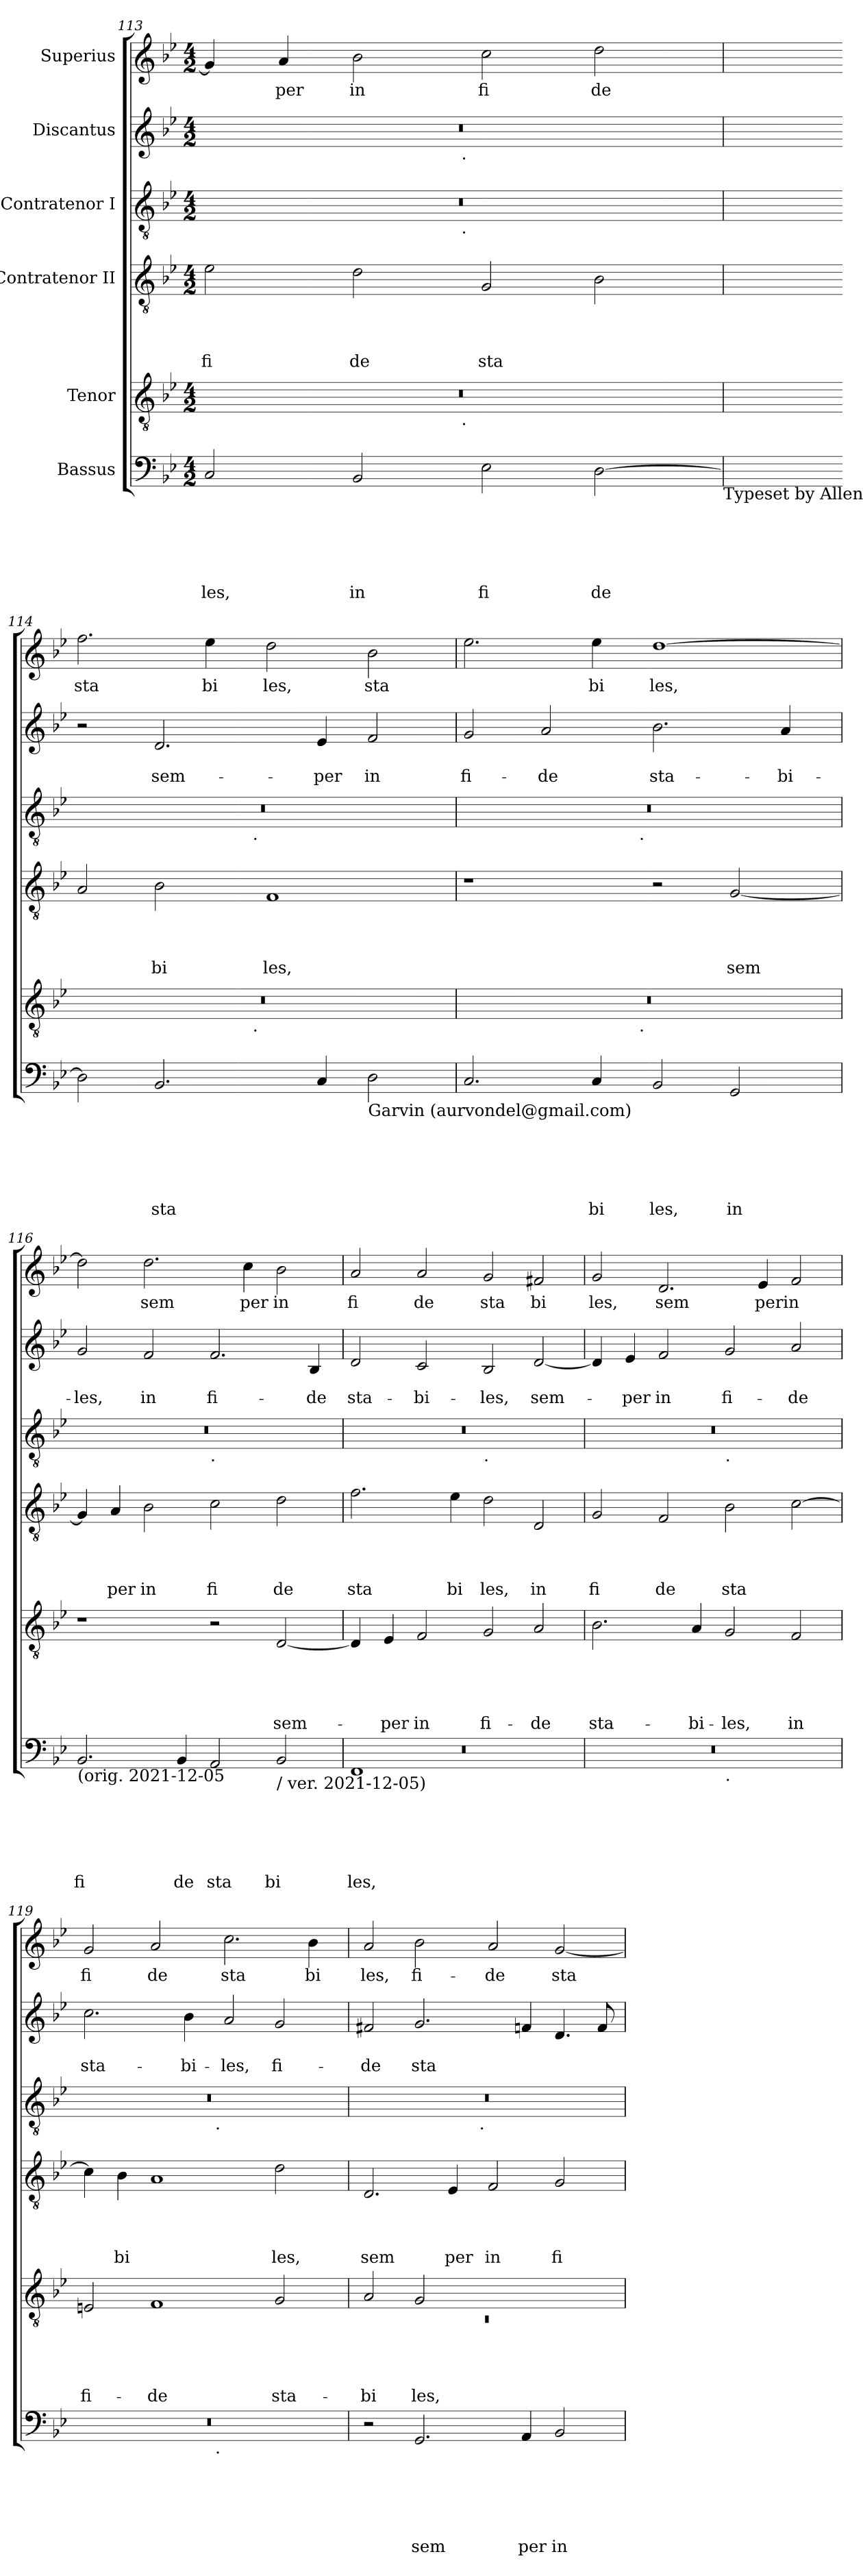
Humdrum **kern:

**kern	**text	**text	**text	**text	**text	**text	**kern	**text	**text	**text	**text	**text	**kern	**text	**text	**text	**text	**kern	**kern	**text	**text	**kern	**text
*part6	*part6	*part6	*part6	*part6	*part6	*part6	*part5	*part5	*part5	*part5	*part5	*part5	*part4	*part4	*part4	*part4	*part4	*part3	*part2	*part2	*part2	*part1	*part1
*staff6	*staff6	*staff6	*staff6	*staff6	*staff6	*staff6	*staff5	*staff5	*staff5	*staff5	*staff5	*staff5	*staff4	*staff4	*staff4	*staff4	*staff4	*staff3	*staff2	*staff2	*staff2	*staff1	*staff1
*I"Bassus	*	*	*	*	*	*	*I"Tenor	*	*	*	*	*	*I"Contratenor II	*	*	*	*	*I"Contratenor I	*I"Discantus	*	*	*I"Superius	*
!!LO:LB:g=z
*clefF4	*	*	*	*	*	*	*clefGv2	*	*	*	*	*	*clefGv2	*	*	*	*	*clefGv2	*clefG2	*	*	*clefG2	*
*k[b-e-]	*	*	*	*	*	*	*k[b-e-]	*	*	*	*	*	*k[b-e-]	*	*	*	*	*k[b-e-]	*k[b-e-]	*	*	*k[b-e-]	*
*B-:	*	*	*	*	*	*	*B-:	*	*	*	*	*	*B-:	*	*	*	*	*B-:	*B-:	*	*	*B-:	*
*M4/2	*	*	*	*	*	*	*M4/2	*	*	*	*	*	*M4/2	*	*	*	*	*M4/2	*M4/2	*	*	*M4/2	*
=113	=113	=113	=113	=113	=113	=113	=113	=113	=113	=113	=113	=113	=113	=113	=113	=113	=113	=113	=113	=113	=113	=113	=113
!	!	!	!	!	!	!LO:LY:b	!	!	!	!	!	!	!	!	!	!	!LO:LY:b	!	!	!	!	!	!
*	*	*	*	*	*	*	*^	*	*	*	*	*	*	*	*	*	*	*^	*^	*	*	*	*
2C/	.	.	.	.	.	-les,	0r	2ryy	.	.	.	.	.	2e-\	.	.	.	fi	0r	2ryy	0r	2ryy	.	.	4g/]	.
!	!	!	!	!	!	!	!	!	!	!	!	!	!	!	!	!	!	!	!	!	!	!	!	!	!	!LO:LY:b
.	.	.	.	.	.	.	.	.	.	.	.	.	.	.	.	.	.	.	.	.	.	.	.	.	4a/	per
!	!	!	!	!	!	!LO:LY:b	!	!	!	!	!	!	!	!	!	!	!	!LO:LY:b	!	!	!	!	!	!	!	!LO:LY:b
2BB-/	.	.	.	.	.	in	.	4...ryy	.	.	.	.	.	2d\	.	.	.	de	.	4...ryy	.	4...ryy	.	.	2b-\	in
!	!	!	!	!	!	!	!	!	!	!	!	!	!	!	!	!	!	!	!	!	!	!LO:TX:b:t=.	!	!	!	!
!	!	!	!	!	!	!	!	!	!	!	!	!	!	!	!	!	!	!	!	!LO:TX:b:t=.	!	!	!	!	!	!
!	!	!	!	!	!	!	!	!LO:TX:b:t=.	!	!	!	!	!	!	!	!	!	!	!	!	!	!	!	!	!	!
.	.	.	.	.	.	.	.	1ryy	.	.	.	.	.	.	.	.	.	.	.	1ryy	.	1ryy	.	.	.	.
!	!	!	!	!	!	!LO:LY:b	!	!	!	!	!	!	!	!	!	!	!	!LO:LY:b	!	!	!	!	!	!	!	!LO:LY:b
2E-\	.	.	.	.	.	fi	.	.	.	.	.	.	.	2G/	.	.	.	sta	.	.	.	.	.	.	2cc\	fi
!	!	!	!	!	!	!LO:LY:b	!	!	!	!	!	!	!	!	!	!	!	!	!	!	!	!	!	!	!	!LO:LY:b
[>2D\	.	.	.	.	.	de	.	.	.	.	.	.	.	2B-\	.	.	.	.	.	.	.	.	.	.	2dd\	de
.	.	.	.	.	.	.	.	32ryy	.	.	.	.	.	.	.	.	.	.	.	32ryy	.	32ryy	.	.	.	.
!LO:TX:b:t=Typeset by Allen	!	!	!	!	!	!	!	!	!	!	!	!	!	!	!	!	!	!	!	!	!	!	!	!	!	!
=114	=114	=114	=114	=114	=114	=114	=114	=114	=114	=114	=114	=114	=114	=114	=114	=114	=114	=114	=114	=114	=114	=114	=114	=114	=114	=114
!	!	!	!	!	!	!	!	!	!	!	!	!	!	!	!	!	!	!	!	!	!	!	!	!	!	!LO:LY:b
*	*	*	*	*	*	*	*	*	*	*	*	*	*	*	*	*	*	*	*	*	*v	*v	*	*	*	*
2D\]	.	.	.	.	.	.	0r	2ryy	.	.	.	.	.	2A/	.	.	.	.	0r	2ryy	2r	.	.	2.ff\	sta
!	!	!	!	!	!	!LO:LY:b	!	!	!	!	!	!	!	!	!	!	!	!LO:LY:b	!	!	!	!	!LO:LY:b	!	!
2.BB-/	.	.	.	.	.	sta	.	4...ryy	.	.	.	.	.	2B-\	.	.	.	bi	.	4...ryy	2.d/	.	sem-	.	.
!	!	!	!	!	!	!	!	!	!	!	!	!	!	!	!	!	!	!	!	!	!	!	!	!	!LO:LY:b
.	.	.	.	.	.	.	.	.	.	.	.	.	.	.	.	.	.	.	.	.	.	.	.	4ee-\	bi
!	!	!	!	!	!	!	!	!	!	!	!	!	!	!	!	!	!	!	!	!LO:TX:b:t=.	!	!	!	!	!
!	!	!	!	!	!	!	!	!LO:TX:b:t=.	!	!	!	!	!	!	!	!	!	!	!	!	!	!	!	!	!
.	.	.	.	.	.	.	.	1ryy	.	.	.	.	.	.	.	.	.	.	.	1ryy	.	.	.	.	.
!	!	!	!	!	!	!	!	!	!	!	!	!	!	!	!	!	!	!LO:LY:b	!	!	!	!	!	!	!LO:LY:b
.	.	.	.	.	.	.	.	.	.	.	.	.	.	1F	.	.	.	les,	.	.	.	.	.	2dd\	les,
!	!	!	!	!	!	!	!	!	!	!	!	!	!	!	!	!	!	!	!	!	!	!	!LO:LY:b	!	!
4C/	.	.	.	.	.	.	.	.	.	.	.	.	.	.	.	.	.	.	.	.	4e-/	.	-per	.	.
!LO:TX:b:t=Garvin (aurvondel@gmail.com)	!	!	!	!	!	!	!	!	!	!	!	!	!	!	!	!	!	!	!	!	!	!	!	!	!
!	!	!	!	!	!	!	!	!	!	!	!	!	!	!	!	!	!	!	!	!	!	!	!LO:LY:b	!	!LO:LY:b
2D\	.	.	.	.	.	.	.	.	.	.	.	.	.	.	.	.	.	.	.	.	2f/	.	in	2b-\	sta
.	.	.	.	.	.	.	.	32ryy	.	.	.	.	.	.	.	.	.	.	.	32ryy	.	.	.	.	.
=115	=115	=115	=115	=115	=115	=115	=115	=115	=115	=115	=115	=115	=115	=115	=115	=115	=115	=115	=115	=115	=115	=115	=115	=115	=115
!	!	!	!	!	!	!	!	!	!	!	!	!	!	!	!	!	!	!	!	!	!	!	!LO:LY:b	!	!
2.C/	.	.	.	.	.	.	0r	2ryy	.	.	.	.	.	1r	.	.	.	.	0r	2ryy	2g/	.	fi-	2.ee-\	.
!	!	!	!	!	!	!	!	!	!	!	!	!	!	!	!	!	!	!	!	!	!	!	!LO:LY:b	!	!
.	.	.	.	.	.	.	.	4...ryy	.	.	.	.	.	.	.	.	.	.	.	4...ryy	2a/	.	-de	.	.
!	!	!	!	!	!	!LO:LY:b	!	!	!	!	!	!	!	!	!	!	!	!	!	!	!	!	!	!	!LO:LY:b
4C/	.	.	.	.	.	bi	.	.	.	.	.	.	.	.	.	.	.	.	.	.	.	.	.	4ee-\	bi
!	!	!	!	!	!	!	!	!	!	!	!	!	!	!	!	!	!	!	!	!LO:TX:b:t=.	!	!	!	!	!
!	!	!	!	!	!	!	!	!LO:TX:b:t=.	!	!	!	!	!	!	!	!	!	!	!	!	!	!	!	!	!
.	.	.	.	.	.	.	.	1ryy	.	.	.	.	.	.	.	.	.	.	.	1ryy	.	.	.	.	.
!	!	!	!	!	!	!LO:LY:b	!	!	!	!	!	!	!	!	!	!	!	!	!	!	!	!	!LO:LY:b	!	!LO:LY:b
2BB-/	.	.	.	.	.	les,	.	.	.	.	.	.	.	2r	.	.	.	.	.	.	2.b-\	.	sta-	[>1dd	les,
!	!	!	!	!	!	!LO:LY:b	!	!	!	!	!	!	!	!	!	!	!	!LO:LY:b	!	!	!	!	!	!	!
2GG/	.	.	.	.	.	in	.	.	.	.	.	.	.	[<2G/	.	.	.	sem	.	.	.	.	.	.	.
!	!	!	!	!	!	!	!	!	!	!	!	!	!	!	!	!	!	!	!	!	!	!	!LO:LY:b	!	!
.	.	.	.	.	.	.	.	.	.	.	.	.	.	.	.	.	.	.	.	.	4a/	.	-bi-	.	.
.	.	.	.	.	.	.	.	32ryy	.	.	.	.	.	.	.	.	.	.	.	32ryy	.	.	.	.	.
=116	=116	=116	=116	=116	=116	=116	=116	=116	=116	=116	=116	=116	=116	=116	=116	=116	=116	=116	=116	=116	=116	=116	=116	=116	=116
!LO:TX:b:t=(orig. 2021-12-05	!	!	!	!	!	!	!	!	!	!	!	!	!	!	!	!	!	!	!	!	!	!	!	!	!
!	!	!	!	!	!	!LO:LY:b	!	!	!	!	!	!	!	!	!	!	!	!	!	!	!	!	!LO:LY:b	!	!
*	*	*	*	*	*	*	*v	*v	*	*	*	*	*	*	*	*	*	*	*	*	*	*	*	*	*
2.BB-/	.	.	.	.	.	fi	1r	.	.	.	.	.	4G/]	.	.	.	.	0r	1ryy	2g/	.	-les,	2dd\]	.
!	!	!	!	!	!	!	!	!	!	!	!	!	!	!	!	!	!LO:LY:b	!	!	!	!	!	!	!
.	.	.	.	.	.	.	.	.	.	.	.	.	4A/	.	.	.	per	.	.	.	.	.	.	.
!	!	!	!	!	!	!	!	!	!	!	!	!	!	!	!	!	!LO:LY:b	!	!	!	!	!LO:LY:b	!	!LO:LY:b
.	.	.	.	.	.	.	.	.	.	.	.	.	2B-\	.	.	.	in	.	.	2f/	.	in	2.dd\	sem
!	!	!	!	!	!	!LO:LY:b	!	!	!	!	!	!	!	!	!	!	!	!	!	!	!	!	!	!
4BB-/	.	.	.	.	.	de	.	.	.	.	.	.	.	.	.	.	.	.	.	.	.	.	.	.
!	!	!	!	!	!	!	!	!	!	!	!	!	!	!	!	!	!	!	!LO:TX:b:t=.	!	!	!	!	!
!	!	!	!	!	!	!LO:LY:b	!	!	!	!	!	!	!	!	!	!	!LO:LY:b	!	!	!	!	!LO:LY:b	!	!
2AA/	.	.	.	.	.	sta	2r	.	.	.	.	.	2c\	.	.	.	fi	.	1ryy	2.f/	.	fi-	.	.
!	!	!	!	!	!	!	!	!	!	!	!	!	!	!	!	!	!	!	!	!	!	!	!	!LO:LY:b
.	.	.	.	.	.	.	.	.	.	.	.	.	.	.	.	.	.	.	.	.	.	.	4cc\	per
!LO:TX:b:t=/ ver. 2021-12-05)	!	!	!	!	!	!	!	!	!	!	!	!	!	!	!	!	!	!	!	!	!	!	!	!
!	!	!	!	!	!	!LO:LY:b	!	!	!	!	!	!LO:LY:b	!	!	!	!	!LO:LY:b	!	!	!	!	!	!	!LO:LY:b
2BB-/	.	.	.	.	.	bi	[<2D/	.	.	.	.	sem-	2d\	.	.	.	de	.	.	.	.	.	2b-\	in
!	!	!	!	!	!	!	!	!	!	!	!	!	!	!	!	!	!	!	!	!	!	!LO:LY:b	!	!
.	.	.	.	.	.	.	.	.	.	.	.	.	.	.	.	.	.	.	.	4B-/	.	-de	.	.
=117	=117	=117	=117	=117	=117	=117	=117	=117	=117	=117	=117	=117	=117	=117	=117	=117	=117	=117	=117	=117	=117	=117	=117	=117
*^	*	*	*	*	*	*	*	*	*	*	*	*	*	*	*	*	*	*	*	*	*	*	*	*
*	*^	*	*	*	*	*	*	*	*	*	*	*	*	*	*	*	*	*	*	*	*	*	*	*	*
!	!	!LO:N:vis=1	!	!	!	!	!	!LO:LY:b	!	!	!	!	!	!	!	!	!	!	!LO:LY:b	!	!	!	!	!LO:LY:b	!	!LO:LY:b
0ryy	1FF	0r	.	.	.	.	.	les,	4D/]	.	.	.	.	.	2.f\	.	.	.	sta	0r	1ryy	2d/	.	sta-	2a/	fi
!	!	!	!	!	!	!	!	!	!	!	!	!	!	!LO:LY:b	!	!	!	!	!	!	!	!	!	!	!	!
.	.	.	.	.	.	.	.	.	4E-/	.	.	.	.	-per	.	.	.	.	.	.	.	.	.	.	.	.
!	!	!	!	!	!	!	!	!	!	!	!	!	!	!LO:LY:b	!	!	!	!	!	!	!	!	!	!LO:LY:b	!	!LO:LY:b
.	.	.	.	.	.	.	.	.	2F/	.	.	.	.	in	.	.	.	.	.	.	.	2c/	.	-bi-	2a/	de
!	!	!	!	!	!	!	!	!	!	!	!	!	!	!	!	!	!	!	!LO:LY:b	!	!	!	!	!	!	!
.	.	.	.	.	.	.	.	.	.	.	.	.	.	.	4e-\	.	.	.	bi	.	.	.	.	.	.	.
!	!	!	!	!	!	!	!	!	!	!	!	!	!	!	!	!	!	!	!	!	!LO:TX:b:t=.	!	!	!	!	!
!	!	!	!	!	!	!	!	!	!	!	!	!	!	!LO:LY:b	!	!	!	!	!LO:LY:b	!	!	!	!	!LO:LY:b	!	!LO:LY:b
.	1ryy	.	.	.	.	.	.	.	2G/	.	.	.	.	fi-	2d\	.	.	.	les,	.	1ryy	2B-/	.	-les,	2g/	sta
!	!	!	!	!	!	!	!	!	!	!	!	!	!	!LO:LY:b	!	!	!	!	!LO:LY:b	!	!	!	!	!LO:LY:b	!	!LO:LY:b
.	.	.	.	.	.	.	.	.	2A/	.	.	.	.	-de	2D/	.	.	.	in	.	.	[<2d/	.	sem-	2f#X/	bi
*v	*v	*v	*	*	*	*	*	*	*	*	*	*	*	*	*	*	*	*	*	*	*	*	*	*	*	*
=118	=118	=118	=118	=118	=118	=118	=118	=118	=118	=118	=118	=118	=118	=118	=118	=118	=118	=118	=118	=118	=118	=118	=118	=118
!	!	!	!	!	!	!	!	!	!	!	!	!LO:LY:b	!	!	!	!	!LO:LY:b	!	!	!	!	!	!	!LO:LY:b
*^	*	*	*	*	*	*	*	*	*	*	*	*	*	*	*	*	*	*	*	*	*	*	*	*
0r	1ryy	.	.	.	.	.	.	2.B-\	.	.	.	.	sta-	2G/	.	.	.	fi	0r	1ryy	4d/]	.	.	2g/	les,
!	!	!	!	!	!	!	!	!	!	!	!	!	!	!	!	!	!	!	!	!	!	!	!LO:LY:b	!	!
.	.	.	.	.	.	.	.	.	.	.	.	.	.	.	.	.	.	.	.	.	4e-/	.	-per	.	.
!	!	!	!	!	!	!	!	!	!	!	!	!	!	!	!	!	!	!LO:LY:b	!	!	!	!	!LO:LY:b	!	!LO:LY:b
.	.	.	.	.	.	.	.	.	.	.	.	.	.	2F/	.	.	.	de	.	.	2f/	.	in	2.d/	sem
!	!	!	!	!	!	!	!	!	!	!	!	!	!LO:LY:b	!	!	!	!	!	!	!	!	!	!	!	!
.	.	.	.	.	.	.	.	4A/	.	.	.	.	-bi-	.	.	.	.	.	.	.	.	.	.	.	.
!	!	!	!	!	!	!	!	!	!	!	!	!	!	!	!	!	!	!	!	!LO:TX:b:t=.	!	!	!	!	!
!	!LO:TX:b:t=.	!	!	!	!	!	!	!	!	!	!	!	!	!	!	!	!	!	!	!	!	!	!	!	!
!	!	!	!	!	!	!	!	!	!	!	!	!	!LO:LY:b	!	!	!	!	!LO:LY:b	!	!	!	!	!LO:LY:b	!	!
.	1ryy	.	.	.	.	.	.	2G/	.	.	.	.	-les,	2B-\	.	.	.	sta	.	1ryy	2g/	.	fi-	.	.
!	!	!	!	!	!	!	!	!	!	!	!	!	!	!	!	!	!	!	!	!	!	!	!	!	!LO:LY:b
.	.	.	.	.	.	.	.	.	.	.	.	.	.	.	.	.	.	.	.	.	.	.	.	4e-/	perin
!	!	!	!	!	!	!	!	!	!	!	!	!	!LO:LY:b	!	!	!	!	!	!	!	!	!	!LO:LY:b	!	!
.	.	.	.	.	.	.	.	2F/	.	.	.	.	in	[>2c\	.	.	.	.	.	.	2a/	.	-de	2f/	.
=119	=119	=119	=119	=119	=119	=119	=119	=119	=119	=119	=119	=119	=119	=119	=119	=119	=119	=119	=119	=119	=119	=119	=119	=119	=119
!	!	!	!	!	!	!	!	!	!	!	!	!	!LO:LY:b	!	!	!	!	!	!	!	!	!	!LO:LY:b	!	!LO:LY:b
0r	2ryy	.	.	.	.	.	.	2En/	.	.	.	.	fi-	4c\]	.	.	.	.	0r	2ryy	2.cc\	.	sta-	2g/	fi
!	!	!	!	!	!	!	!	!	!	!	!	!	!	!	!	!	!	!LO:LY:b	!	!	!	!	!	!	!
.	.	.	.	.	.	.	.	.	.	.	.	.	.	4B-\	.	.	.	bi	.	.	.	.	.	.	.
!	!	!	!	!	!	!	!	!	!	!	!	!	!LO:LY:b	!	!	!	!	!	!	!	!	!	!	!	!LO:LY:b
.	4...ryy	.	.	.	.	.	.	1F	.	.	.	.	-de	1A	.	.	.	.	.	4...ryy	.	.	.	2a/	de
!	!	!	!	!	!	!	!	!	!	!	!	!	!	!	!	!	!	!	!	!	!	!	!LO:LY:b	!	!
.	.	.	.	.	.	.	.	.	.	.	.	.	.	.	.	.	.	.	.	.	4b-\	.	-bi-	.	.
!	!	!	!	!	!	!	!	!	!	!	!	!	!	!	!	!	!	!	!	!LO:TX:b:t=.	!	!	!	!	!
!	!LO:TX:b:t=.	!	!	!	!	!	!	!	!	!	!	!	!	!	!	!	!	!	!	!	!	!	!	!	!
.	1ryy	.	.	.	.	.	.	.	.	.	.	.	.	.	.	.	.	.	.	1ryy	.	.	.	.	.
!	!	!	!	!	!	!	!	!	!	!	!	!	!	!	!	!	!	!	!	!	!	!	!LO:LY:b	!	!LO:LY:b
.	.	.	.	.	.	.	.	.	.	.	.	.	.	.	.	.	.	.	.	.	2a/	.	-les,	2.cc\	sta
!	!	!	!	!	!	!	!	!	!	!	!	!	!LO:LY:b	!	!	!	!	!LO:LY:b	!	!	!	!	!LO:LY:b	!	!
.	.	.	.	.	.	.	.	2G/	.	.	.	.	sta-	2d\	.	.	.	les,	.	.	2g/	.	fi-	.	.
!	!	!	!	!	!	!	!	!	!	!	!	!	!	!	!	!	!	!	!	!	!	!	!	!	!LO:LY:b
.	.	.	.	.	.	.	.	.	.	.	.	.	.	.	.	.	.	.	.	.	.	.	.	4b-\	bi
.	32ryy	.	.	.	.	.	.	.	.	.	.	.	.	.	.	.	.	.	.	32ryy	.	.	.	.	.
!!LO:PB:g=z
=120	=120	=120	=120	=120	=120	=120	=120	=120	=120	=120	=120	=120	=120	=120	=120	=120	=120	=120	=120	=120	=120	=120	=120	=120	=120
*	*	*	*	*	*	*	*	*^	*	*	*	*	*	*	*	*	*	*	*	*	*	*	*	*	*
!	!	!	!	!	!	!	!	!	!LO:N:vis=1	!	!	!	!	!LO:LY:b	!	!	!	!	!LO:LY:b	!	!	!	!	!LO:LY:b	!	!LO:LY:b
*v	*v	*	*	*	*	*	*	*	*	*	*	*	*	*	*	*	*	*	*	*	*	*	*	*	*	*
2r	.	.	.	.	.	.	2A/	0rC	.	.	.	.	-bi	2.D/	.	.	.	sem	0r	2ryy	2f#X/	.	-de	2a/	les,
!	!	!	!	!	!	!LO:LY:b	!	!	!	!	!	!	!LO:LY:b	!	!	!	!	!	!	!	!	!	!LO:LY:b	!	!LO:LY:b
2.GG/	.	.	.	.	.	sem	2G/	.	.	.	.	.	les,	.	.	.	.	.	.	4...ryy	2.g/	.	sta	2b-\	fi-
!	!	!	!	!	!	!	!	!	!	!	!	!	!	!	!	!	!	!LO:LY:b	!	!	!	!	!	!	!
.	.	.	.	.	.	.	.	.	.	.	.	.	.	4E-/	.	.	.	per	.	.	.	.	.	.	.
!	!	!	!	!	!	!	!	!	!	!	!	!	!	!	!	!	!	!	!	!LO:TX:b:t=.	!	!	!	!	!
.	.	.	.	.	.	.	.	.	.	.	.	.	.	.	.	.	.	.	.	1ryy	.	.	.	.	.
!	!	!	!	!	!	!	!	!	!	!	!	!	!	!	!	!	!	!LO:LY:b	!	!	!	!	!	!	!LO:LY:b
.	.	.	.	.	.	.	1ryy	.	.	.	.	.	.	2F/	.	.	.	in	.	.	.	.	.	2a/	-de
!	!	!	!	!	!	!LO:LY:b	!	!	!	!	!	!	!	!	!	!	!	!	!	!	!	!	!	!	!
4AA/	.	.	.	.	.	per	.	.	.	.	.	.	.	.	.	.	.	.	.	.	4fn/	.	.	.	.
!	!	!	!	!	!	!LO:LY:b	!	!	!	!	!	!	!	!	!	!	!	!LO:LY:b	!	!	!	!	!	!	!LO:LY:b
2BB-/	.	.	.	.	.	in	.	.	.	.	.	.	.	2G/	.	.	.	fi	.	.	4.d/	.	.	[<2g/	sta-
.	.	.	.	.	.	.	.	.	.	.	.	.	.	.	.	.	.	.	.	.	8f/	.	.	.	.
.	.	.	.	.	.	.	.	.	.	.	.	.	.	.	.	.	.	.	.	32ryy	.	.	.	.	.
*	*	*	*	*	*	*	*v	*v	*	*	*	*	*	*	*	*	*	*	*v	*v	*	*	*	*	*
=	=	=	=	=	=	=	=	=	=	=	=	=	=	=	=	=	=	=	=	=	=	=	=
*-	*-	*-	*-	*-	*-	*-	*-	*-	*-	*-	*-	*-	*-	*-	*-	*-	*-	*-	*-	*-	*-	*-	*-
